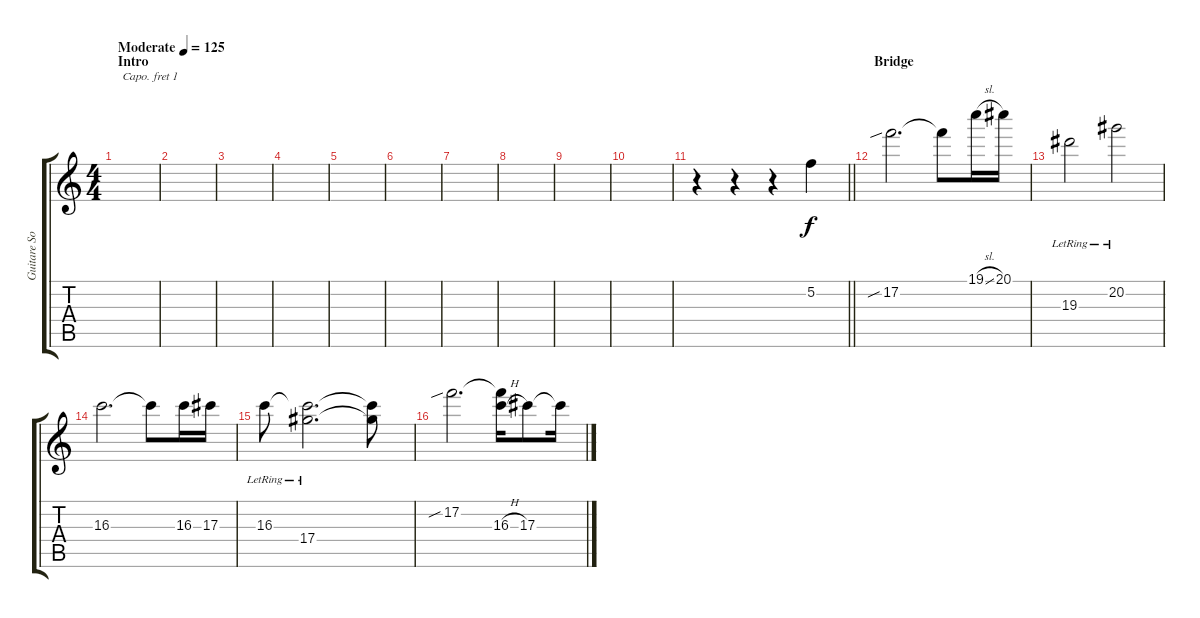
\track ("Guitare Solo" "Guitare So") {instrument distortionguitar}
\staff {score tabs}
\capo 1
\tuning (E4 B3 G3 D3 A2 E2) {hide}
\ts (4 4)
\section ("" "Intro")
\tempo (125 "Moderate")
\clef g2
\ks c
|
|
|
|
|
|
|
|
|
|
\barLineRight lightlight
r.4 r.4 r.4 5.2.4 |
\section ("" "Bridge")
17.2{sib}.2{d} 17.2{t}.8 19.1{sl}.16 20.1.16 |
19.3{lr}.2 20.2{lr}.2 |
16.3.2{d} 16.3{t}.8 16.3.16 17.3.16 |
16.3{lr}.8 (16.3{t} 17.4{lr}).2{d} (16.3{t} 17.4{t}).8 |
17.2{sib}.2{d} (17.2{t} 16.3{h}).16 17.3.8 17.3{t}.16
